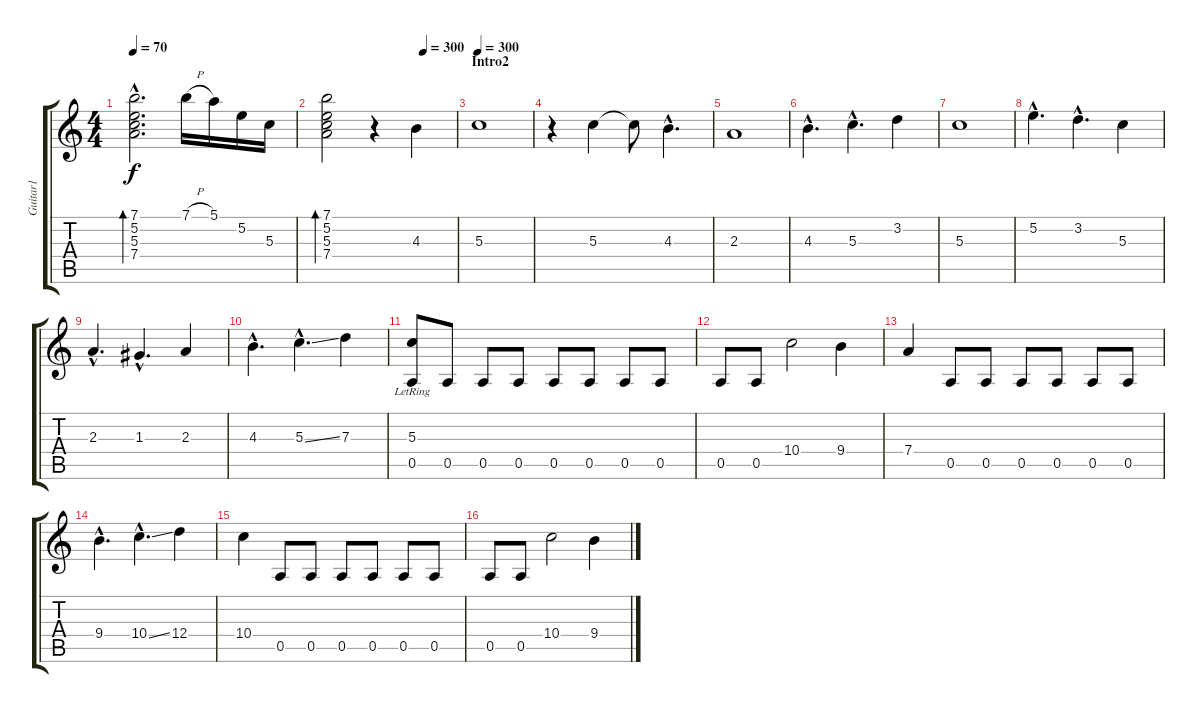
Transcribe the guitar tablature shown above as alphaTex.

\track ("Guitar1" "Guitar1") {instrument overdrivenguitar}
\staff {score tabs}
\tuning (E4 B3 G3 D3 A2 E2) {hide}
\ts (4 4)
\tempo 70
\clef g2
\ks c
(7.1{hac} 5.2{hac} 5.3{hac} 7.4{hac}).2{d bd 480 dy f} 7.1{h}.16 5.1.16 5.2.16 5.3.16 |
\tempo (300 0.75)
(7.1 5.2 5.3 7.4).2{bd 480} r.4 4.3.4{volume 15 balance 5 instrument overdrivenguitar} |
\section ("" "Intro2")
\tempo 300
5.3.1 |
r.4 5.3.4 5.3{t}.8 4.3{hac}.4{d} |
2.3.1 |
4.3{hac}.4{d} 5.3{hac}.4{d} 3.2.4 |
5.3.1 |
5.2{hac}.4{d} 3.2{hac}.4{d} 5.3.4 |
2.3{hac}.4{d} 1.3{hac}.4{d} 2.3.4 |
4.3{hac}.4{d} 5.3{ss hac}.4{d} 7.3.4 |
(5.3{lr} 0.5).8 0.5.8 0.5.8 0.5.8 0.5.8 0.5.8 0.5.8 0.5.8 |
0.5.8 0.5.8 10.4.2 9.4.4 |
7.4.4 0.5.8 0.5.8 0.5.8 0.5.8 0.5.8 0.5.8 |
9.4{hac}.4{d} 10.4{ss hac}.4{d} 12.4.4 |
10.4.4 0.5.8 0.5.8 0.5.8 0.5.8 0.5.8 0.5.8 |
0.5.8 0.5.8 10.4.2 9.4.4
